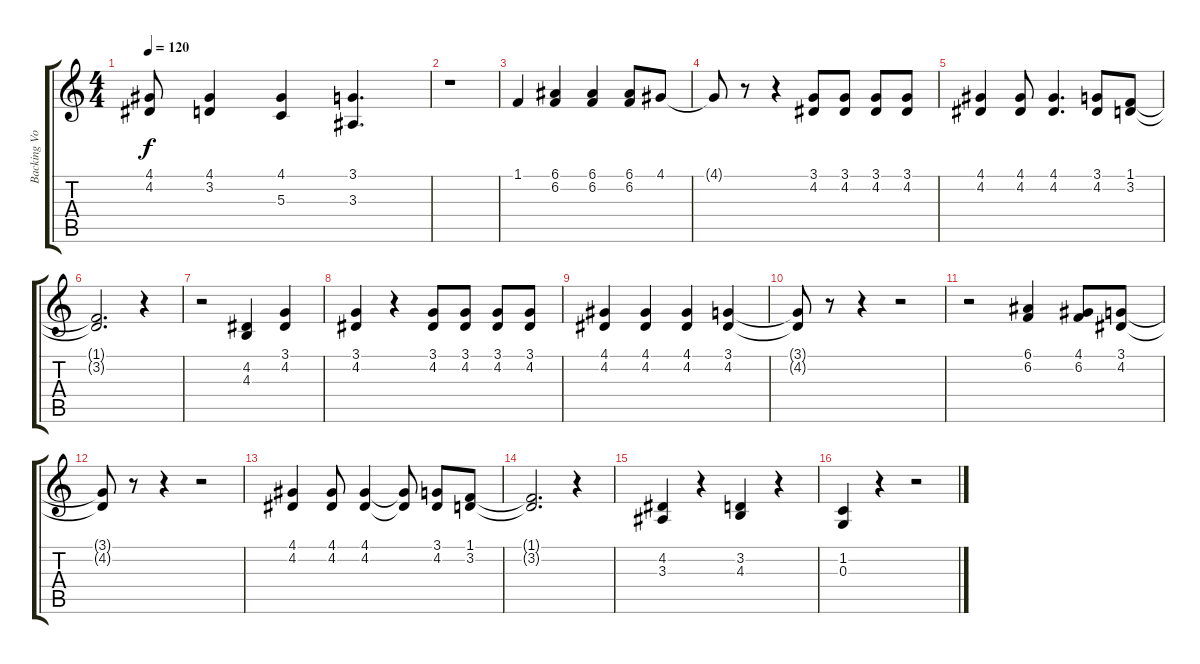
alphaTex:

\track ("Backing Vox" "Backing Vo") {instrument tenorsax}
\staff {score tabs}
\tuning (E4 B3 G3 D3 A2 E2) {hide}
\ts (4 4)
\tempo 120
\clef g2
\ks c
(4.1{t} 4.2{t}).8{dy f} (4.1 3.2).4 (4.1 5.3).4 (3.1 3.3).4{d} |
r.1 |
1.1.4 (6.1 6.2).4 (6.1 6.2).4 (6.1 6.2).8 4.1.8 |
4.1{t}.8 r.8 r.4 (3.1 4.2).8 (3.1 4.2).8 (3.1 4.2).8 (3.1 4.2).8 |
(4.1 4.2).4 (4.1 4.2).8 (4.1 4.2).4{d} (3.1 4.2).8 (1.1 3.2).8 |
(1.1{t} 3.2{t}).2{d} r.4 |
r.2 (4.2 4.3).4 (3.1 4.2).4 |
(3.1 4.2).4 r.4 (3.1 4.2).8 (3.1 4.2).8 (3.1 4.2).8 (3.1 4.2).8 |
(4.1 4.2).4 (4.1 4.2).4 (4.1 4.2).4 (3.1 4.2).4 |
(3.1{t} 4.2{t}).8 r.8 r.4 r.2 |
r.2 (6.1 6.2).4 (4.1 6.2).8 (3.1 4.2).8 |
(3.1{t} 4.2{t}).8 r.8 r.4 r.2 |
(4.1 4.2).4 (4.1 4.2).8 (4.1 4.2).4 (4.1{t} 4.2{t}).8 (3.1 4.2).8 (1.1 3.2).8 |
(1.1{t} 3.2{t}).2{d} r.4 |
(4.2 3.3).4 r.4 (3.2 4.3).4 r.4 |
(1.2 0.3).4 r.4 r.2
